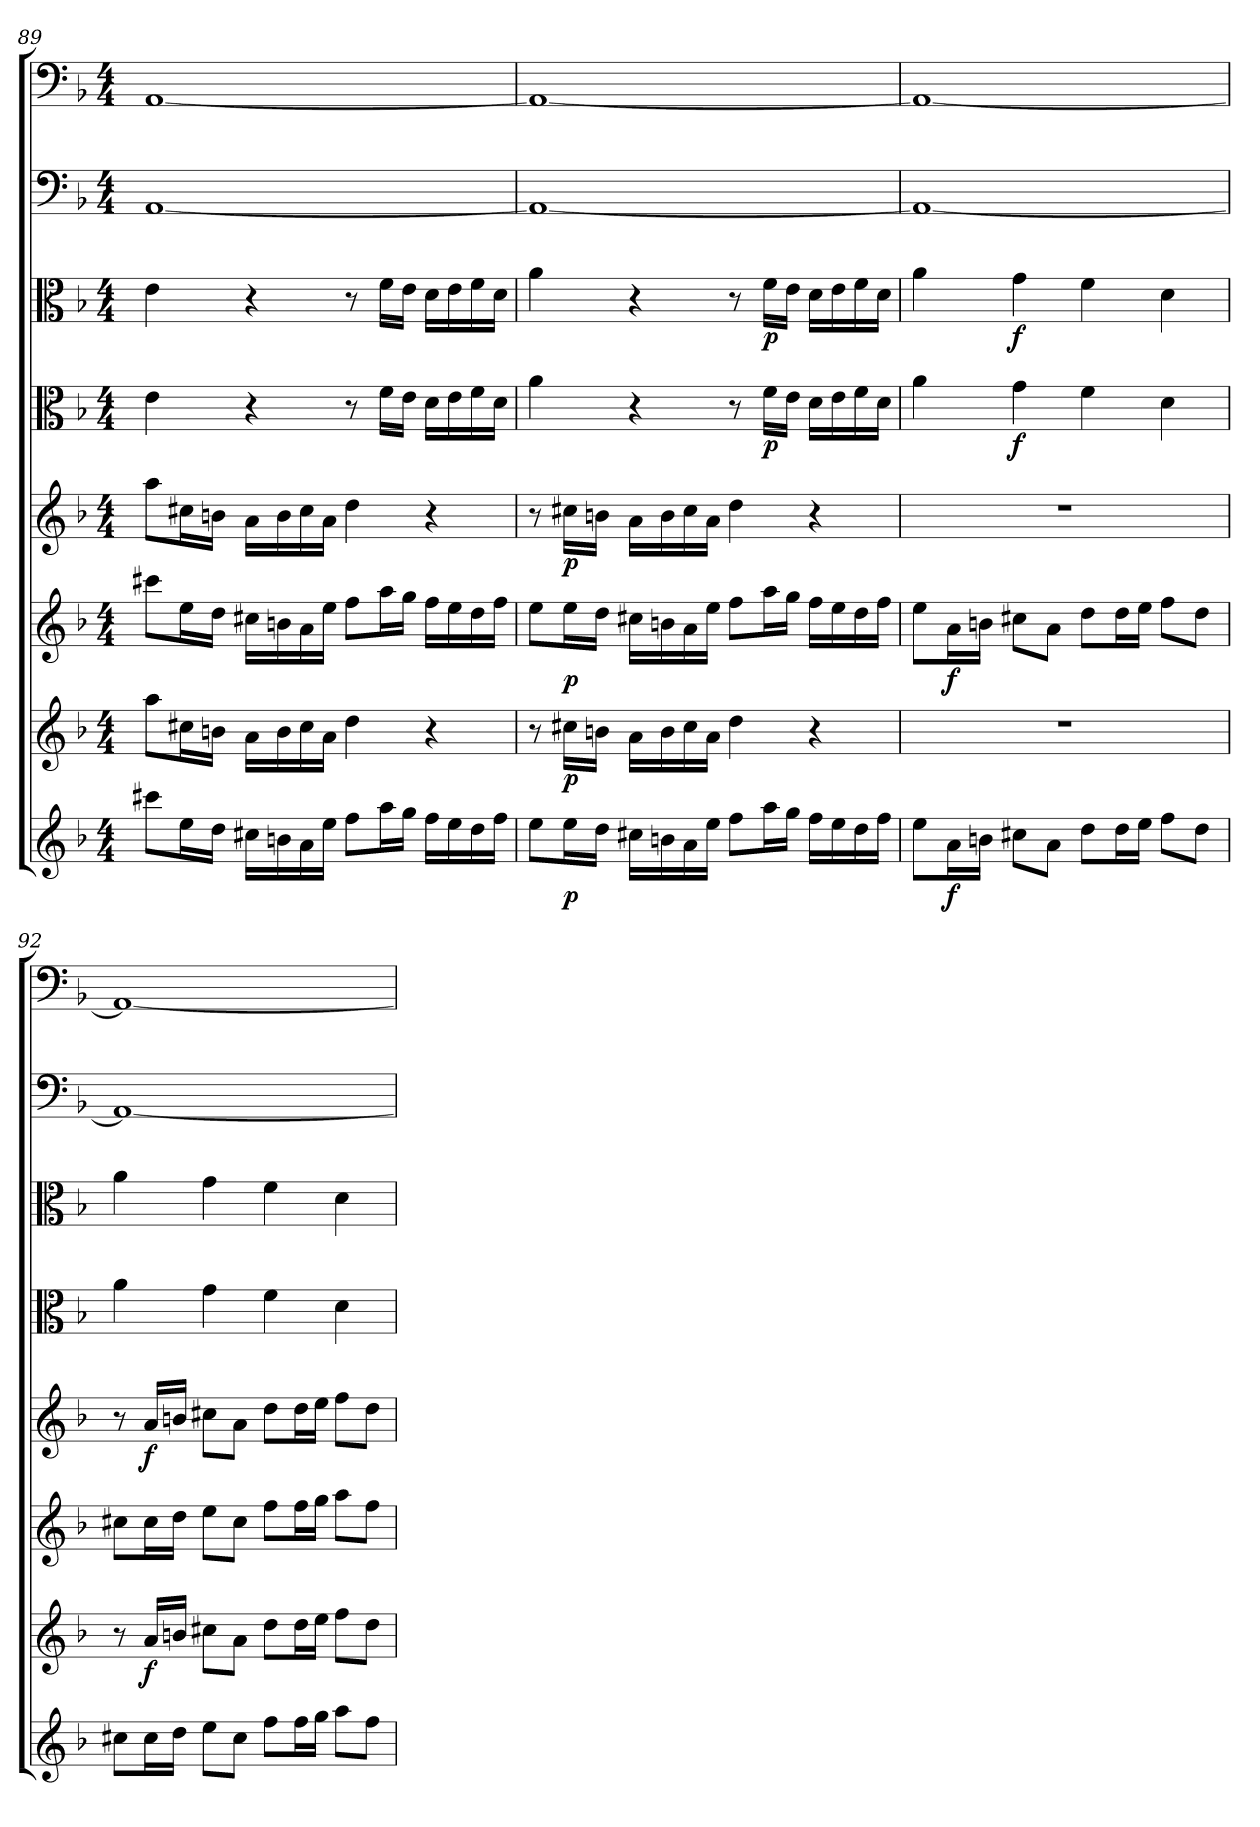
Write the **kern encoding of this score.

**kern	**dynam	**kern	**dynam	**kern	**dynam	**kern	**dynam	**kern	**dynam	**kern	**dynam	**kern	**kern
*part8	*part8	*part7	*part7	*part6	*part6	*part5	*part5	*part4	*part4	*part3	*part3	*part2	*part1
*staff8	*staff8	*staff7	*staff7	*staff6	*staff6	*staff5	*staff5	*staff4	*staff4	*staff3	*staff3	*staff2	*staff1
*clefG2	*	*clefG2	*	*clefG2	*	*clefG2	*	*clefC3	*	*clefC3	*	*clefF4	*clefF4
*k[b-]	*	*k[b-]	*	*k[b-]	*	*k[b-]	*	*k[b-]	*	*k[b-]	*	*k[b-]	*k[b-]
*d:	*	*d:	*	*d:	*	*d:	*	*d:	*	*d:	*	*d:	*d:
*M4/4	*	*M4/4	*	*M4/4	*	*M4/4	*	*M4/4	*	*M4/4	*	*M4/4	*M4/4
=89	=89	=89	=89	=89	=89	=89	=89	=89	=89	=89	=89	=89	=89
8ccc#X\L	.	8aa\L	.	8ccc#X\L	.	8aa\L	.	4e\	.	4e\	.	[1AA/	[1AA/
16ee\L	.	16cc#X\L	.	16ee\L	.	16cc#X\L	.	.	.	.	.	.	.
16dd\JJ	.	16bn\JJ	.	16dd\JJ	.	16bn\JJ	.	.	.	.	.	.	.
16cc#X\LL	.	16a\LL	.	16cc#X\LL	.	16a\LL	.	4r	.	4r	.	.	.
16bn\	.	16b\	.	16bn\	.	16b\	.	.	.	.	.	.	.
16a\	.	16cc#\	.	16a\	.	16cc#\	.	.	.	.	.	.	.
16ee\JJ	.	16a\JJ	.	16ee\JJ	.	16a\JJ	.	.	.	.	.	.	.
8ff\L	.	4dd\	.	8ff\L	.	4dd\	.	8r	.	8r	.	.	.
16aa\L	.	.	.	16aa\L	.	.	.	16f\LL	.	16f\LL	.	.	.
16gg\JJ	.	.	.	16gg\JJ	.	.	.	16e\JJ	.	16e\JJ	.	.	.
16ff\LL	.	4r	.	16ff\LL	.	4r	.	16d\LL	.	16d\LL	.	.	.
16ee\	.	.	.	16ee\	.	.	.	16e\	.	16e\	.	.	.
16dd\	.	.	.	16dd\	.	.	.	16f\	.	16f\	.	.	.
16ff\JJ	.	.	.	16ff\JJ	.	.	.	16d\JJ	.	16d\JJ	.	.	.
=90	=90	=90	=90	=90	=90	=90	=90	=90	=90	=90	=90	=90	=90
8ee\L	.	8r	.	8ee\L	.	8r	.	4a\	.	4a\	.	1AA/_	1AA/_
16ee\L	p	16cc#X\LL	p	16ee\L	p	16cc#X\LL	p	.	.	.	.	.	.
16dd\JJ	.	16bn\JJ	.	16dd\JJ	.	16bn\JJ	.	.	.	.	.	.	.
16cc#X\LL	.	16a\LL	.	16cc#X\LL	.	16a\LL	.	4r	.	4r	.	.	.
16bn\	.	16b\	.	16bn\	.	16b\	.	.	.	.	.	.	.
16a\	.	16cc#\	.	16a\	.	16cc#\	.	.	.	.	.	.	.
16ee\JJ	.	16a\JJ	.	16ee\JJ	.	16a\JJ	.	.	.	.	.	.	.
8ff\L	.	4dd\	.	8ff\L	.	4dd\	.	8r	.	8r	.	.	.
16aa\L	.	.	.	16aa\L	.	.	.	16f\LL	p	16f\LL	p	.	.
16gg\JJ	.	.	.	16gg\JJ	.	.	.	16e\JJ	.	16e\JJ	.	.	.
16ff\LL	.	4r	.	16ff\LL	.	4r	.	16d\LL	.	16d\LL	.	.	.
16ee\	.	.	.	16ee\	.	.	.	16e\	.	16e\	.	.	.
16dd\	.	.	.	16dd\	.	.	.	16f\	.	16f\	.	.	.
16ff\JJ	.	.	.	16ff\JJ	.	.	.	16d\JJ	.	16d\JJ	.	.	.
=91	=91	=91	=91	=91	=91	=91	=91	=91	=91	=91	=91	=91	=91
8ee\L	.	1r	.	8ee\L	.	1r	.	4a\	.	4a\	.	1AA/_	1AA/_
16a\L	f	.	.	16a\L	f	.	.	.	.	.	.	.	.
16bn\JJ	.	.	.	16bn\JJ	.	.	.	.	.	.	.	.	.
8cc#X\L	.	.	.	8cc#X\L	.	.	.	4g\	f	4g\	f	.	.
8a\J	.	.	.	8a\J	.	.	.	.	.	.	.	.	.
8dd\L	.	.	.	8dd\L	.	.	.	4f\	.	4f\	.	.	.
16dd\L	.	.	.	16dd\L	.	.	.	.	.	.	.	.	.
16ee\JJ	.	.	.	16ee\JJ	.	.	.	.	.	.	.	.	.
8ff\L	.	.	.	8ff\L	.	.	.	4d\	.	4d\	.	.	.
8dd\J	.	.	.	8dd\J	.	.	.	.	.	.	.	.	.
=92	=92	=92	=92	=92	=92	=92	=92	=92	=92	=92	=92	=92	=92
8cc#X\L	.	8r	.	8cc#X\L	.	8r	.	4a\	.	4a\	.	1AA/_	1AA/_
16cc#\L	.	16a/LL	f	16cc#\L	.	16a/LL	f	.	.	.	.	.	.
16dd\JJ	.	16bn/JJ	.	16dd\JJ	.	16bn/JJ	.	.	.	.	.	.	.
8ee\L	.	8cc#X\L	.	8ee\L	.	8cc#X\L	.	4g\	.	4g\	.	.	.
8cc#\J	.	8a\J	.	8cc#\J	.	8a\J	.	.	.	.	.	.	.
8ff\L	.	8dd\L	.	8ff\L	.	8dd\L	.	4f\	.	4f\	.	.	.
16ff\L	.	16dd\L	.	16ff\L	.	16dd\L	.	.	.	.	.	.	.
16gg\JJ	.	16ee\JJ	.	16gg\JJ	.	16ee\JJ	.	.	.	.	.	.	.
8aa\L	.	8ff\L	.	8aa\L	.	8ff\L	.	4d\	.	4d\	.	.	.
8ff\J	.	8dd\J	.	8ff\J	.	8dd\J	.	.	.	.	.	.	.
=	=	=	=	=	=	=	=	=	=	=	=	=	=
*-	*-	*-	*-	*-	*-	*-	*-	*-	*-	*-	*-	*-	*-
